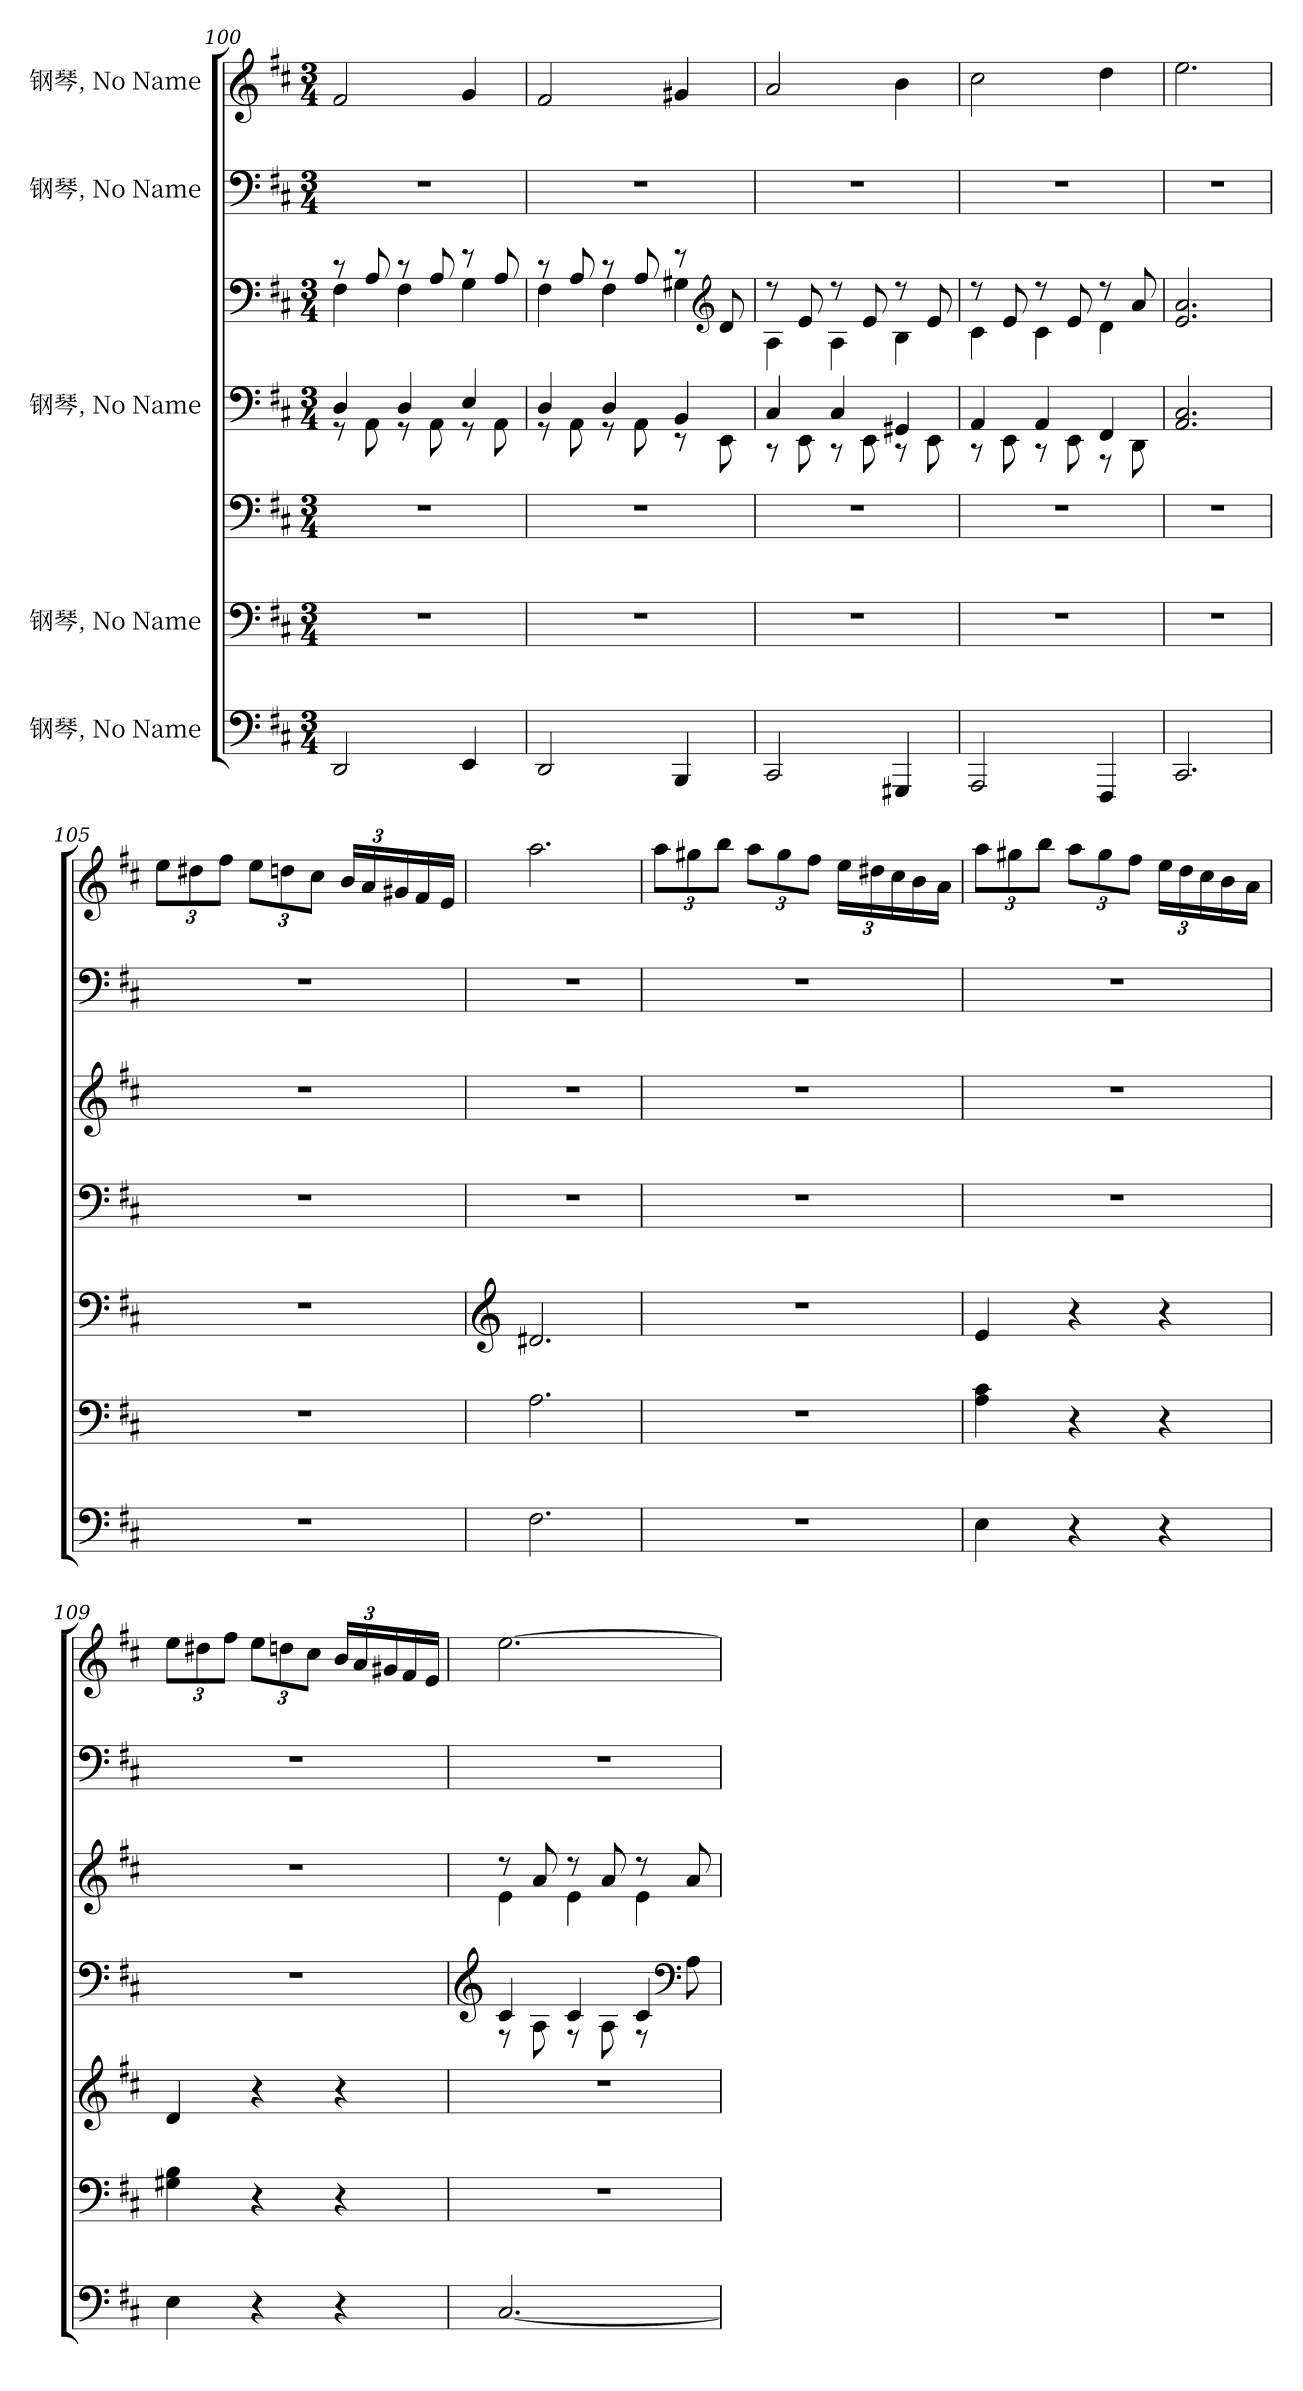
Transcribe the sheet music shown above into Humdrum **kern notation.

**kern	**kern	**kern	**kern	**kern	**kern	**kern
*part5	*part4	*part4	*part3	*part3	*part2	*part1
*staff7	*staff6	*staff5	*staff4	*staff3	*staff2	*staff1
*I"钢琴, No Name	*I"钢琴, No Name	*	*I"钢琴, No Name	*	*I"钢琴, No Name	*I"钢琴, No Name
!!LO:PB:g=z
*clefF4	*clefF4	*clefF4	*clefF4	*clefF4	*clefF4	*clefG2
*k[f#c#]	*k[f#c#]	*k[f#c#]	*k[f#c#]	*k[f#c#]	*k[f#c#]	*k[f#c#]
*M3/4	*M3/4	*M3/4	*M3/4	*M3/4	*M3/4	*M3/4
=100	=100	=100	=100	=100	=100	=100
*	*	*	*^	*^	*	*
2DD/	2.r	2.r	4D/	8r	8r	4F#\	2.r	2f#/
.	.	.	.	8AA\	8A/	.	.	.
.	.	.	4D/	8r	8r	4F#\	.	.
.	.	.	.	8AA\	8A/	.	.	.
4EE/	.	.	4E/	8r	8r	4G\	.	4g/
.	.	.	.	8AA\	8A/	.	.	.
=101	=101	=101	=101	=101	=101	=101	=101	=101
2DD/	2.r	2.r	4D/	8r	8r	4F#\	2.r	2f#/
.	.	.	.	8AA\	8A/	.	.	.
.	.	.	4D/	8r	8r	4F#\	.	.
.	.	.	.	8AA\	8A/	.	.	.
4BBB/	.	.	4BB/	8r	8r	4G#X\	.	4g#X/
*	*	*	*	*	*clefG2	*	*	*
.	.	.	.	8EE\	8d/	.	.	.
=102	=102	=102	=102	=102	=102	=102	=102	=102
2CC#/	2.r	2.r	4C#/	8r	8r	4A\	2.r	2a/
.	.	.	.	8EE\	8e/	.	.	.
.	.	.	4C#/	8r	8r	4A\	.	.
.	.	.	.	8EE\	8e/	.	.	.
4GGG#X/	.	.	4GG#X/	8r	8r	4B\	.	4b\
.	.	.	.	8EE\	8e/	.	.	.
=103	=103	=103	=103	=103	=103	=103	=103	=103
2AAA/	2.r	2.r	4AA/	8r	8r	4c#\	2.r	2cc#\
.	.	.	.	8EE\	8e/	.	.	.
.	.	.	4AA/	8r	8r	4c#\	.	.
.	.	.	.	8EE\	8e/	.	.	.
4FFF#/	.	.	4FF#/	8r	8r	4d\	.	4dd\
.	.	.	.	8DD\	8a/	.	.	.
*	*	*	*v	*v	*	*	*	*
*	*	*	*	*v	*v	*	*
=104	=104	=104	=104	=104	=104	=104
2.CC#/	2.r	2.r	2.AA/ 2.C#/	2.e/ 2.a/	2.r	2.ee\
!!LO:PB:g=z
=105	=105	=105	=105	=105	=105	=105
*	*	*	*	*	*	*Xbrackettup
2.r	2.r	2.r	2.r	2.r	2.r	12ee\L
.	.	.	.	.	.	12dd#X\
.	.	.	.	.	.	12ff#\J
.	.	.	.	.	.	12ee\L
.	.	.	.	.	.	12ddn\
.	.	.	.	.	.	12cc#\J
.	.	.	.	.	.	24b/LL
.	.	.	.	.	.	24a/
.	.	.	.	.	.	24g#X/
.	.	.	.	.	.	16f#/
*	*	*	*	*	*	*MM194
.	.	.	.	.	.	16e/JJ
=106	=106	=106	=106	=106	=106	=106
*	*	*clefG2	*	*	*	*
2.F#\	2.A\	2.d#X/	2.r	2.r	2.r	2.aa\
=107	=107	=107	=107	=107	=107	=107
2.r	2.r	2.r	2.r	2.r	2.r	12aa\L
.	.	.	.	.	.	12gg#X\
.	.	.	.	.	.	12bb\J
.	.	.	.	.	.	12aa\L
.	.	.	.	.	.	12gg#\
.	.	.	.	.	.	12ff#\J
.	.	.	.	.	.	24ee\LL
.	.	.	.	.	.	24dd#X\
.	.	.	.	.	.	24cc#\
.	.	.	.	.	.	16b\
*	*	*	*	*	*	*MM194
.	.	.	.	.	.	16a\JJ
!!LO:PB:g=z
=108	=108	=108	=108	=108	=108	=108
4E\	4A\ 4c#\	4e/	2.r	2.r	2.r	12aa\L
.	.	.	.	.	.	12gg#X\
.	.	.	.	.	.	12bb\J
4r	4r	4r	.	.	.	12aa\L
.	.	.	.	.	.	12gg#\
.	.	.	.	.	.	12ff#\J
4r	4r	4r	.	.	.	24ee\LL
.	.	.	.	.	.	24dd\
.	.	.	.	.	.	24cc#\
.	.	.	.	.	.	16b\
*	*	*	*	*	*	*MM197
.	.	.	.	.	.	16a\JJ
=109	=109	=109	=109	=109	=109	=109
4E\	4G#X\ 4B\	4d/	2.r	2.r	2.r	12ee\L
.	.	.	.	.	.	12dd#X\
.	.	.	.	.	.	12ff#\J
4r	4r	4r	.	.	.	12ee\L
.	.	.	.	.	.	12ddn\
.	.	.	.	.	.	12cc#\J
4r	4r	4r	.	.	.	24b/LL
.	.	.	.	.	.	24a/
.	.	.	.	.	.	24g#X/
.	.	.	.	.	.	16f#/
*	*	*	*	*	*	*MM185
.	.	.	.	.	.	16e/JJ
=110	=110	=110	=110	=110	=110	=110
*	*	*	*clefG2	*	*	*
*	*	*	*	*	*	*MM199
*	*	*	*^	*^	*	*
[2.C#/	2.r	2.r	4c#/	8r	8r	4e\	2.r	[2.ee\
.	.	.	.	8A\	8a/	.	.	.
.	.	.	4c#/	8r	8r	4e\	.	.
.	.	.	.	8A\	8a/	.	.	.
.	.	.	4c#/	8r	8r	4e\	.	.
*	*	*	*clefF4	*	*	*	*	*
.	.	.	.	8A\	8a/	.	.	.
*	*	*	*v	*v	*	*	*	*
*	*	*	*	*v	*v	*	*
=	=	=	=	=	=	=
*-	*-	*-	*-	*-	*-	*-
